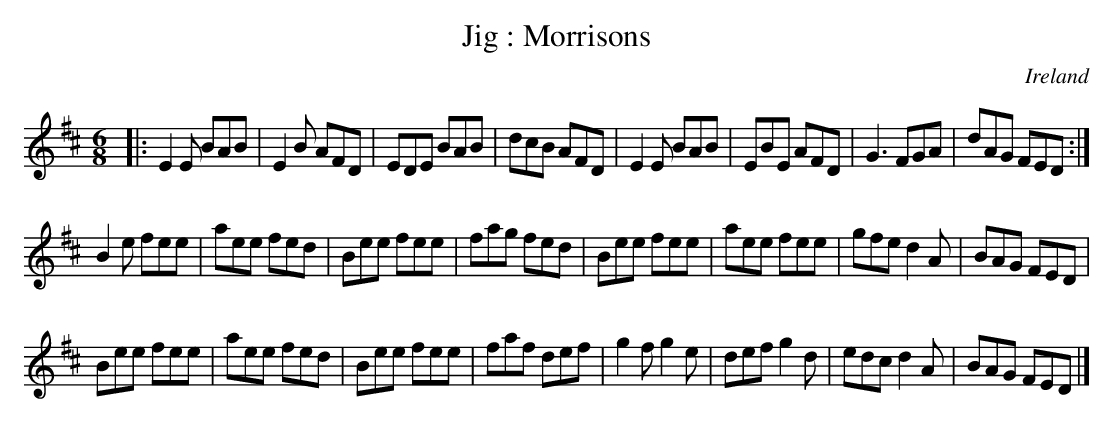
X:1
T:Jig : Morrisons
O:Ireland
M:6/8
K:EDor
|: E2E BAB | E2B AFD | EDE BAB | dcB AFD | E2E BAB | EBE AFD | G3 FGA |  dAG FED  :|
B2e fee | aee fed | Bee fee |fag fed | Bee fee | aee fee | gfe d2A | BAG FED |
Bee fee | aee fed | Bee fee | faf def | g2f g2e | def g2d | edc d2A | BAG FED |]
